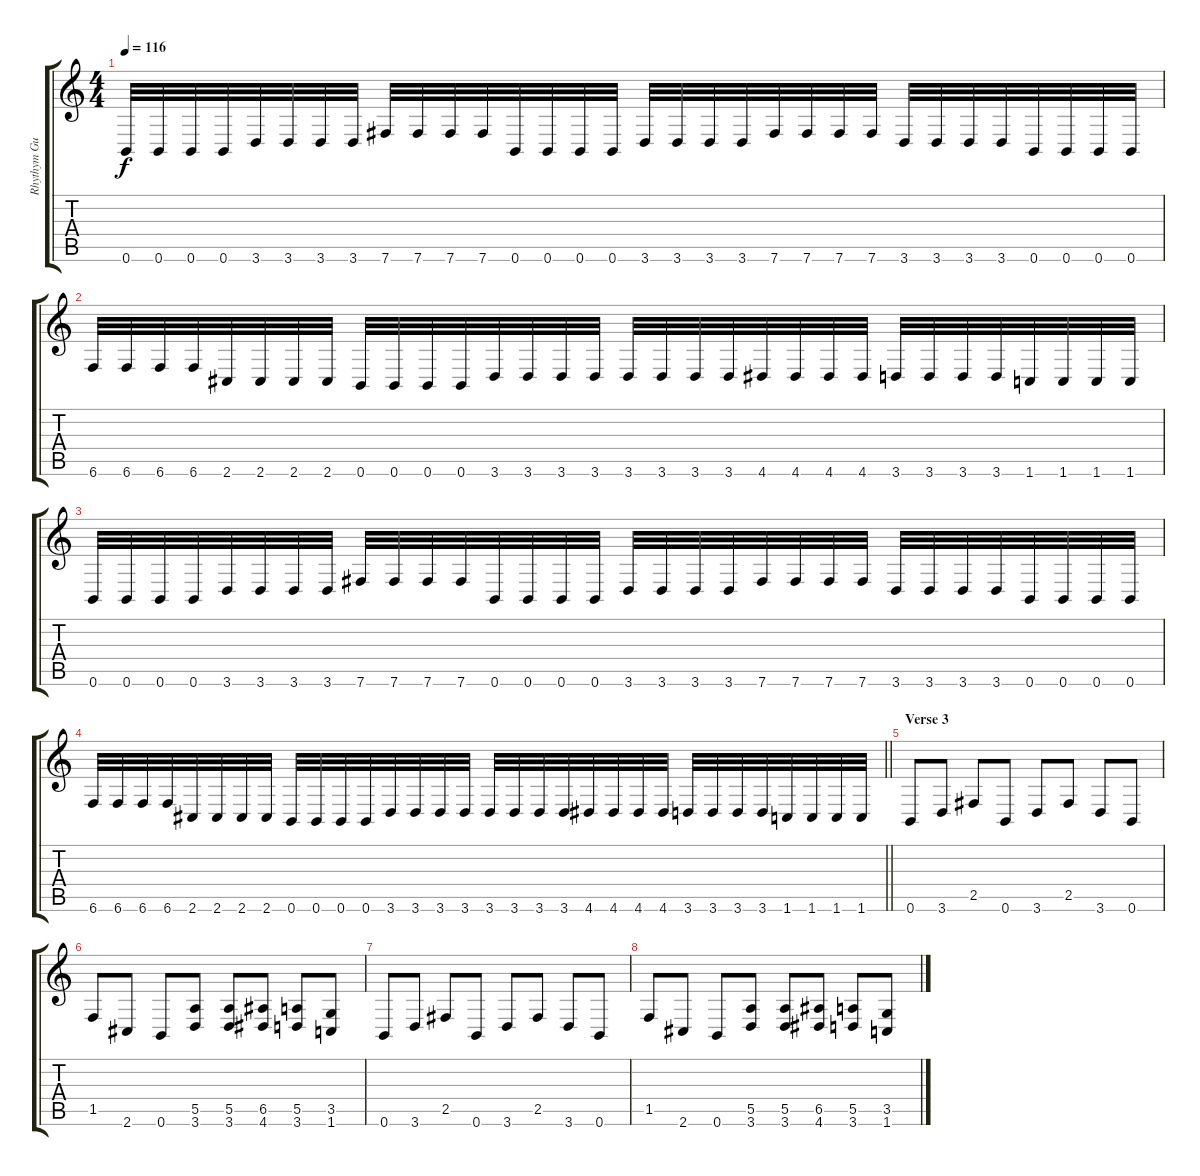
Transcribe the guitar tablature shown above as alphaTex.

\track ("Rhythym Guitar I" "Rhythym Gu") {instrument distortionguitar}
\staff {score tabs}
\tuning (B3 Gb3 D3 A2 E2 B1) {hide}
\ts (4 4)
\tempo 116
\clef g2
\ks c
0.6.32{dy f} 0.6.32 0.6.32 0.6.32 3.6.32 3.6.32 3.6.32 3.6.32 7.6.32 7.6.32 7.6.32 7.6.32 0.6.32 0.6.32 0.6.32 0.6.32 3.6.32 3.6.32 3.6.32 3.6.32 7.6.32 7.6.32 7.6.32 7.6.32 3.6.32 3.6.32 3.6.32 3.6.32 0.6.32 0.6.32 0.6.32 0.6.32 |
6.6.32 6.6.32 6.6.32 6.6.32 2.6.32 2.6.32 2.6.32 2.6.32 0.6.32 0.6.32 0.6.32 0.6.32 3.6.32 3.6.32 3.6.32 3.6.32 3.6.32 3.6.32 3.6.32 3.6.32 4.6.32 4.6.32 4.6.32 4.6.32 3.6.32 3.6.32 3.6.32 3.6.32 1.6.32 1.6.32 1.6.32 1.6.32 |
0.6.32 0.6.32 0.6.32 0.6.32 3.6.32 3.6.32 3.6.32 3.6.32 7.6.32 7.6.32 7.6.32 7.6.32 0.6.32 0.6.32 0.6.32 0.6.32 3.6.32 3.6.32 3.6.32 3.6.32 7.6.32 7.6.32 7.6.32 7.6.32 3.6.32 3.6.32 3.6.32 3.6.32 0.6.32 0.6.32 0.6.32 0.6.32 |
\barLineRight lightlight
6.6.32 6.6.32 6.6.32 6.6.32 2.6.32 2.6.32 2.6.32 2.6.32 0.6.32 0.6.32 0.6.32 0.6.32 3.6.32 3.6.32 3.6.32 3.6.32 3.6.32 3.6.32 3.6.32 3.6.32 4.6.32 4.6.32 4.6.32 4.6.32 3.6.32 3.6.32 3.6.32 3.6.32 1.6.32 1.6.32 1.6.32 1.6.32 |
\section ("" "Verse 3")
0.6.8 3.6.8 2.5.8 0.6.8 3.6.8 2.5.8 3.6.8 0.6.8 |
1.5.8 2.6.8 0.6.8 (5.5 3.6).8 (5.5 3.6).8 (6.5 4.6).8 (5.5 3.6).8 (3.5 1.6).8 |
0.6.8 3.6.8 2.5.8 0.6.8 3.6.8 2.5.8 3.6.8 0.6.8 |
1.5.8 2.6.8 0.6.8 (5.5 3.6).8 (5.5 3.6).8 (6.5 4.6).8 (5.5 3.6).8 (3.5 1.6).8
